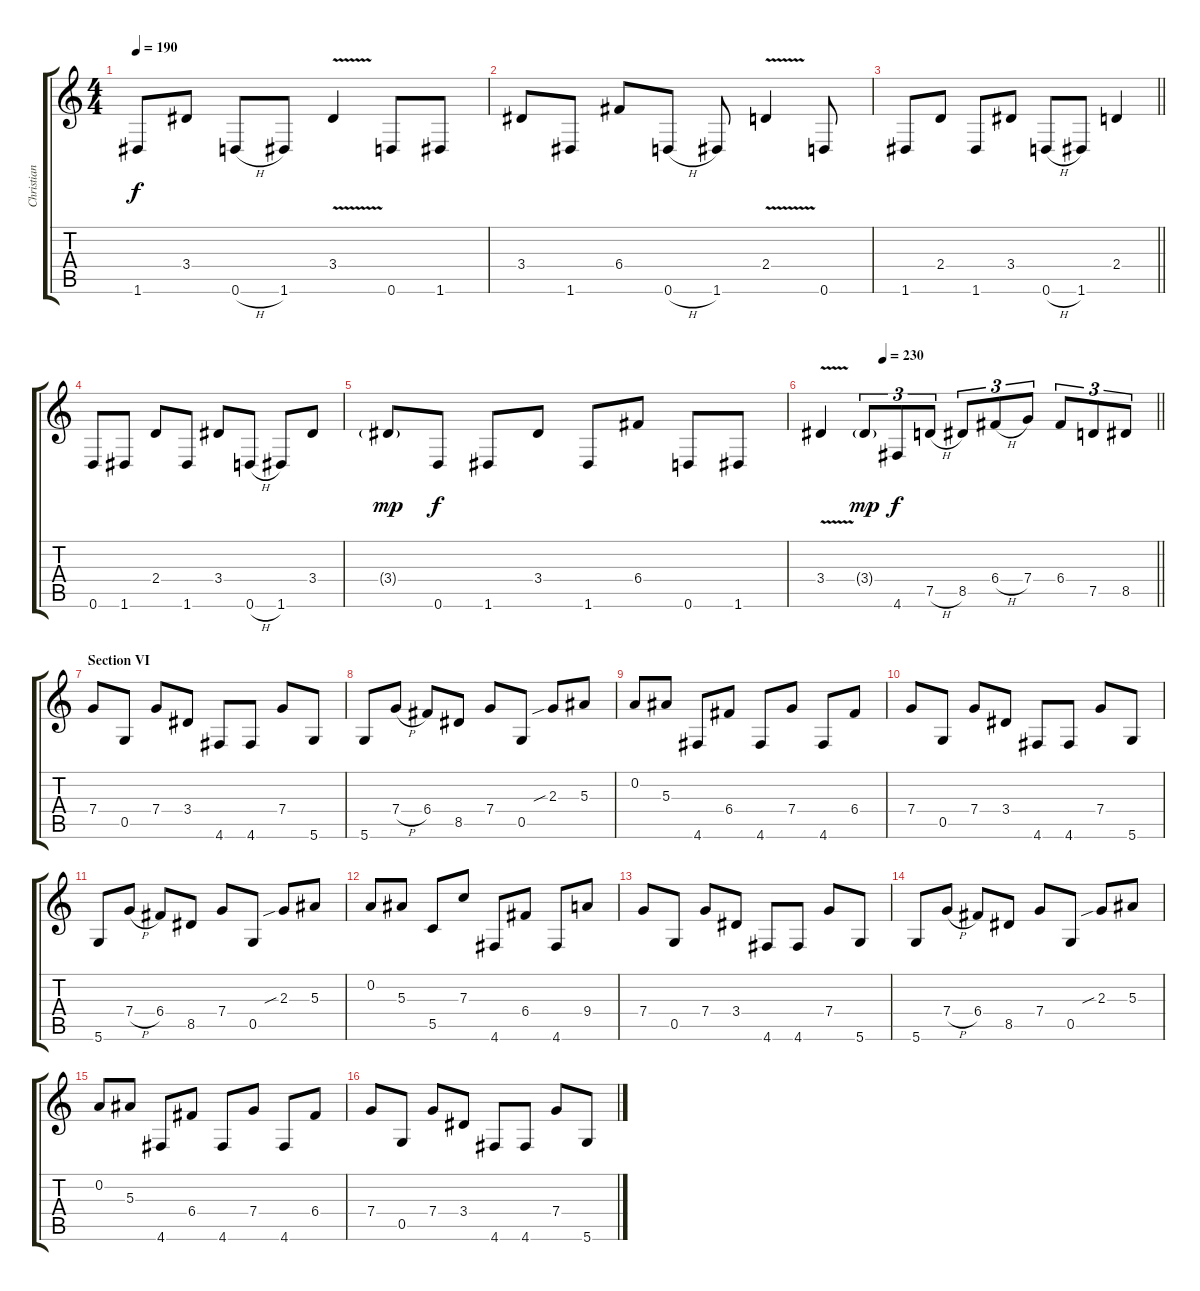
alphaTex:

\track ("Christian Muenzer" "Christian ") {instrument distortionguitar}
\staff {score tabs}
\tuning (D4 A3 F3 C3 G2 D2) {hide}
\ts (4 4)
\tempo 190
\clef g2
\ks c
1.6.8{dy f} 3.4.8 0.6{h}.8 1.6.8 3.4{v}.4 0.6.8 1.6.8 |
3.4.8 1.6.8 6.4.8 0.6{h}.8 1.6.8 2.4{v}.4 0.6.8 |
\barLineRight lightlight
1.6.8 2.4.8 1.6.8 3.4.8 0.6{h}.8 1.6.8 2.4.4 |
0.6.8 1.6.8 2.4.8 1.6.8 3.4.8 0.6{h}.8 1.6.8 3.4.8 |
3.4{g}.8{dy mp} 0.6.8{dy f} 1.6.8 3.4.8 1.6.8 6.4.8 0.6.8 1.6.8 |
\tempo (230 0.1875)
\barLineRight lightlight
3.4{v}.4 3.4{g}.8{tu (3 2) dy mp} 4.6.8{tu (3 2) dy f} 7.5{h}.8{tu (3 2)} 8.5.8{tu (3 2)} 6.4{h}.8{tu (3 2)} 7.4.8{tu (3 2)} 6.4.8{tu (3 2)} 7.5.8{tu (3 2)} 8.5.8{tu (3 2)} |
\section ("" "Section VI")
7.4.8 0.5.8 7.4.8 3.4.8 4.6.8 4.6.8 7.4.8 5.6.8 |
5.6.8 7.4{h}.8 6.4.8 8.5.8 7.4.8 0.5.8 2.3{sib}.8 5.3.8 |
0.2.8 5.3.8 4.6.8 6.4.8 4.6.8 7.4.8 4.6.8 6.4.8 |
7.4.8 0.5.8 7.4.8 3.4.8 4.6.8 4.6.8 7.4.8 5.6.8 |
5.6.8 7.4{h}.8 6.4.8 8.5.8 7.4.8 0.5.8 2.3{sib}.8 5.3.8 |
0.2.8 5.3.8 5.5.8 7.3.8 4.6.8 6.4.8 4.6.8 9.4.8 |
7.4.8 0.5.8 7.4.8 3.4.8 4.6.8 4.6.8 7.4.8 5.6.8 |
5.6.8 7.4{h}.8 6.4.8 8.5.8 7.4.8 0.5.8 2.3{sib}.8 5.3.8 |
0.2.8 5.3.8 4.6.8 6.4.8 4.6.8 7.4.8 4.6.8 6.4.8 |
7.4.8 0.5.8 7.4.8 3.4.8 4.6.8 4.6.8 7.4.8 5.6.8
